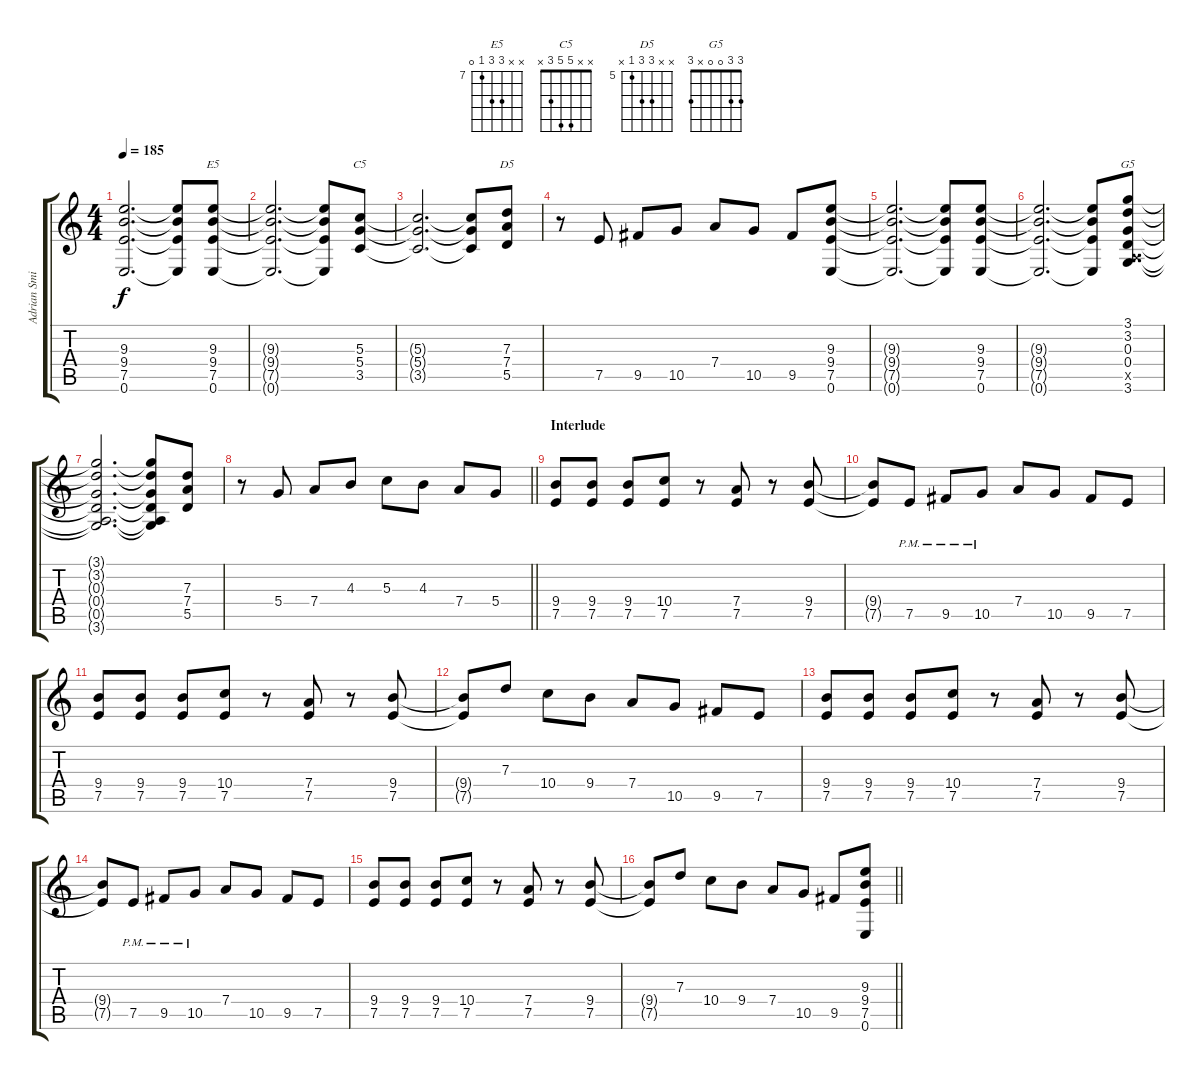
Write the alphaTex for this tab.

\track ("Adrian Smith" "Adrian Smi") {instrument distortionguitar}
\staff {score tabs}
\tuning (E4 B3 G3 D3 A2 E2) {hide}
\chord ("E5" x x 9 9 7 0) {firstfret 7}
\chord ("C5" x x 5 5 3 x)
\chord ("D5" x x 7 7 5 x) {firstfret 5}
\chord ("G5" 3 3 0 0 x 3)
\ts (4 4)
\tempo 185
\clef g2
\ks c
(9.3{t} 9.4{t} 7.5{t} 0.6{t}).2{d dy f} (9.3{t} 9.4{t} 7.5{t} 0.6{t}).8 (9.3 9.4 7.5 0.6).8{ch "E5"} |
(9.3{t} 9.4{t} 7.5{t} 0.6{t}).2{d} (9.3{t} 9.4{t} 7.5{t} 0.6{t}).8 (5.3 5.4 3.5).8{ch "C5"} |
(5.3{t} 5.4{t} 3.5{t}).2{d} (5.3{t} 5.4{t} 3.5{t}).8 (7.3 7.4 5.5).8{ch "D5"} |
r.8 7.5.8 9.5.8 10.5.8 7.4.8 10.5.8 9.5.8 (9.3 9.4 7.5 0.6).8 |
(9.3{t} 9.4{t} 7.5{t} 0.6{t}).2{d} (9.3{t} 9.4{t} 7.5{t} 0.6{t}).8 (9.3 9.4 7.5 0.6).8 |
(9.3{t} 9.4{t} 7.5{t} 0.6{t}).2{d} (9.3{t} 9.4{t} 7.5{t} 0.6{t}).8 (3.1 3.2 0.3 0.4 0.5{x} 3.6).8{ch "G5"} |
(3.1{t} 3.2{t} 0.3{t} 0.4{t} 0.5{t} 3.6{t}).2{d} (3.1{t} 3.2{t} 0.3{t} 0.4{t} 0.5{t} 3.6{t}).8 (7.3 7.4 5.5).8 |
\barLineRight lightlight
r.8 5.4.8 7.4.8 4.3.8 5.3.8 4.3.8 7.4.8 5.4.8 |
\section ("" "Interlude")
(9.4 7.5).8 (9.4 7.5).8 (9.4 7.5).8 (10.4 7.5).8 r.8 (7.4 7.5).8 r.8 (9.4 7.5).8 |
(9.4{t} 7.5{t}).8 7.5{pm}.8 9.5{pm}.8 10.5{pm}.8 7.4.8 10.5.8 9.5.8 7.5.8 |
(9.4 7.5).8 (9.4 7.5).8 (9.4 7.5).8 (10.4 7.5).8 r.8 (7.4 7.5).8 r.8 (9.4 7.5).8 |
(9.4{t} 7.5{t}).8 7.3.8 10.4.8 9.4.8 7.4.8 10.5.8 9.5.8 7.5.8 |
(9.4 7.5).8 (9.4 7.5).8 (9.4 7.5).8 (10.4 7.5).8 r.8 (7.4 7.5).8 r.8 (9.4 7.5).8 |
(9.4{t} 7.5{t}).8 7.5{pm}.8 9.5{pm}.8 10.5{pm}.8 7.4.8 10.5.8 9.5.8 7.5.8 |
(9.4 7.5).8 (9.4 7.5).8 (9.4 7.5).8 (10.4 7.5).8 r.8 (7.4 7.5).8 r.8 (9.4 7.5).8 |
\barLineRight lightlight
(9.4{t} 7.5{t}).8 7.3.8 10.4.8 9.4.8 7.4.8 10.5.8 9.5.8 (9.3 9.4 7.5 0.6).8
